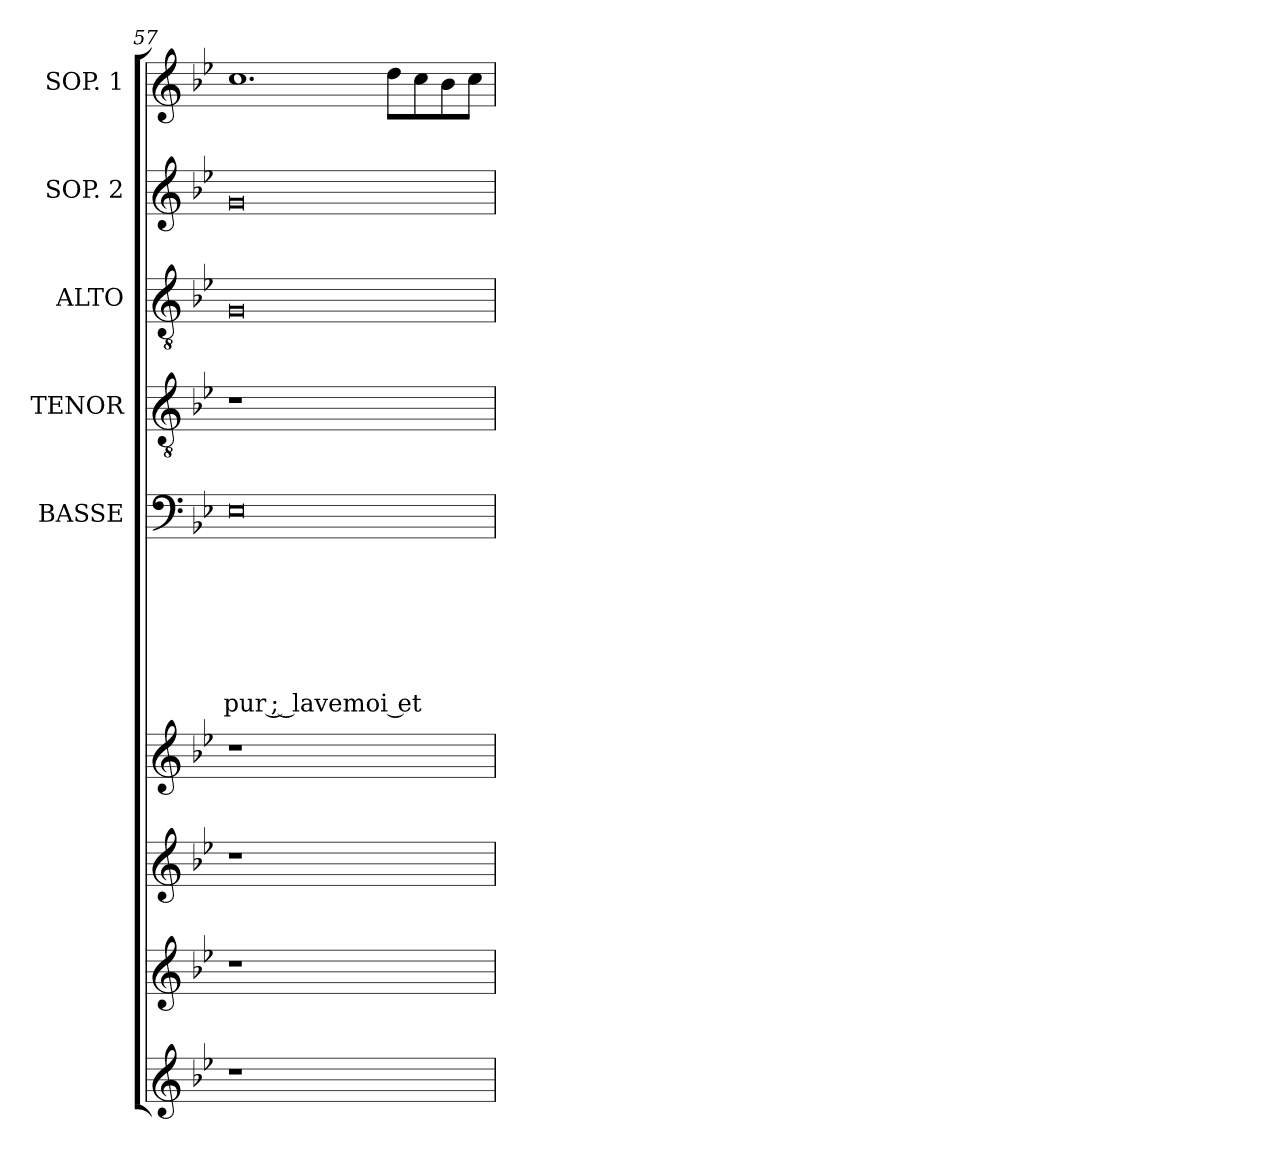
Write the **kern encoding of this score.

**kern	**kern	**kern	**kern	**kern	**text	**text	**text	**text	**text	**text	**text	**kern	**kern	**kern	**kern
*part9	*part8	*part7	*part6	*part5	*part5	*part5	*part5	*part5	*part5	*part5	*part5	*part4	*part3	*part2	*part1
*staff9	*staff8	*staff7	*staff6	*staff5	*staff5	*staff5	*staff5	*staff5	*staff5	*staff5	*staff5	*staff4	*staff3	*staff2	*staff1
*	*	*	*	*I"BASSE	*	*	*	*	*	*	*	*I"TENOR	*I"ALTO	*I"SOP. 2	*I"SOP. 1
*	*	*	*	*I'BAS.	*	*	*	*	*	*	*	*I'TEN.	*I'ALT.	*I'SOP. 2	*I'SOP. 1
*clefG2	*clefG2	*clefG2	*clefG2	*clefF4	*	*	*	*	*	*	*	*clefGv2	*clefGv2	*clefG2	*clefG2
*k[b-e-]	*k[b-e-]	*k[b-e-]	*k[b-e-]	*k[b-e-]	*	*	*	*	*	*	*	*k[b-e-]	*k[b-e-]	*k[b-e-]	*k[b-e-]
*B-:	*B-:	*B-:	*B-:	*B-:	*	*	*	*	*	*	*	*B-:	*B-:	*B-:	*B-:
=57	=57	=57	=57	=57	=57	=57	=57	=57	=57	=57	=57	=57	=57	=57	=57
!	!	!	!	!	!	!	!	!	!	!	!LO:LY:b:rj	!	!	!	!
1r	1r	1r	1r	0E-	.	.	.	.	.	.	pur ; lave­moi et	1r	0G	0g	1.cc
1ryy	1ryy	1ryy	1ryy	.	.	.	.	.	.	.	.	1ryy	.	.	.
.	.	.	.	.	.	.	.	.	.	.	.	.	.	.	8dd\L
.	.	.	.	.	.	.	.	.	.	.	.	.	.	.	8cc\
.	.	.	.	.	.	.	.	.	.	.	.	.	.	.	8b-\
.	.	.	.	.	.	.	.	.	.	.	.	.	.	.	8cc\J
=	=	=	=	=	=	=	=	=	=	=	=	=	=	=	=
*-	*-	*-	*-	*-	*-	*-	*-	*-	*-	*-	*-	*-	*-	*-	*-
